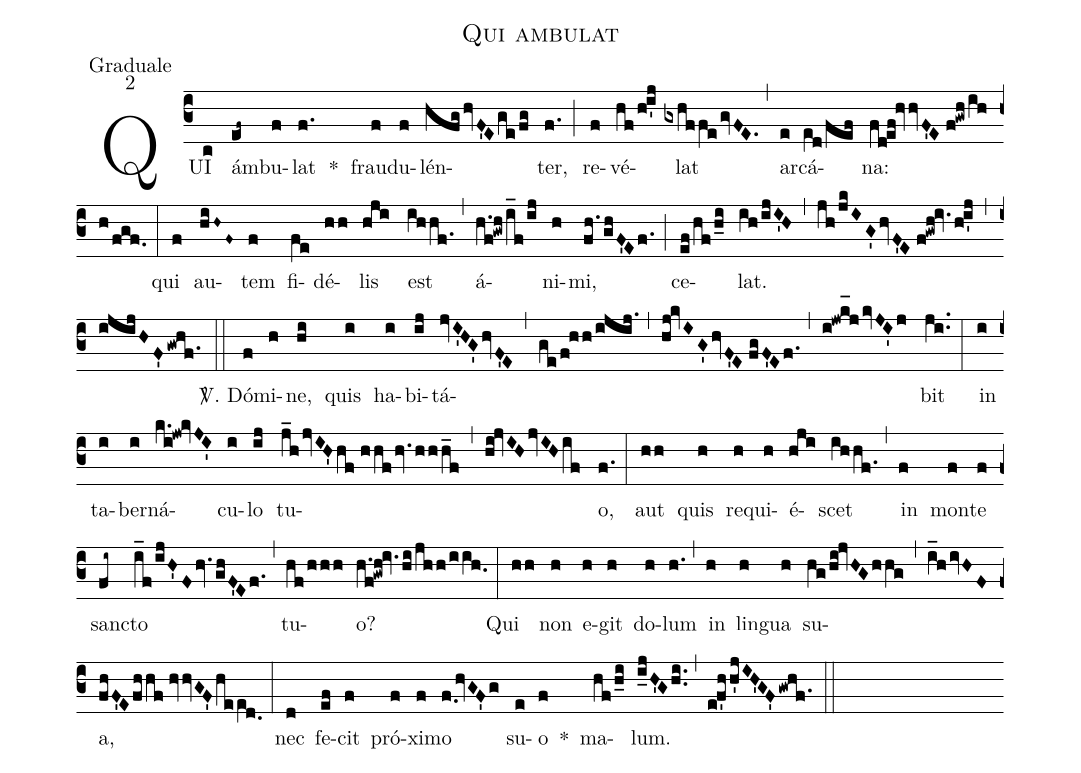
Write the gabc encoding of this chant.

name: Qui ambulat;
office-part: Graduale;
mode: 2;
%%
(c3) QUI(c) ám(ef~)bu(f)lat(f.) *() frau(f)du(f)lén(hfghvF'Ege/fg)ter,(f.) (;) re(f)vé(hf/hi'j)lat(gxhffegvFE.) (,) ar(e)cá(e[ll:1]d/fef)na:(fd!ef!hvvF'E//f!gwh/ihh/fgf.) (:)
qui(f) au(hiH~F~)tem(f) fi(fe)dé(hh)lis(hji) est(ihhf.) (,) á(h.f!gwh/i_f/ij)ni(h)mi,(fh./ghF'Ef.) (;) ce(ef/hf/h_i)lat.(ih/ijI'H) (,) (jh/jkIG'hvF'E//f!gwh!iv.hi'j) (,) (ijijHF'gwhf.1) (::)
<sp>V/</sp>. Dó(f)mi(h)ne,(hi) quis(i) ha(i)bi(ij)tá(jvI'HG'hvF'E)(,)(ge/f!hh/ijij.)(,)(hj!kvIG'hvF'E//fgF'Ef.)(,)(i!jwk_[hl:1]jkvJI'j)bit(ji..) (:)
in(i) ta(i)ber(i)ná(k.i!jw!kvJI')cu(i)lo(ij) tu(j_hjvIH'hf//hhfhv.hhh_f)(,)(hi!jvIHjvIHif)o,(f.) (:)
aut(hh) quis(h) re(h)qui(h)é(hji)scet(ihhf.) (,) in(f) mon(f)te(f) sanc(fi~)to(i_f/ijH'Fhv.ghF'Ef.) (,) tu(hf/hhh)o?(h.f!gwh!iv.hi/jhh/iih.0) (:)
Qui(hh) non(h) e(h)git(h) do(h)lum(h.) (,) in(h) lin(h)gua(h) su(hg/hi!jvHGhhg)(,)(i_hivHF)a,(fhF'Efhhf//hvvGF'hee[ll:1]d.0) (:)
nec(d) fe(ef)cit(f) pró(f)xi(f)mo(f.0/[-0.5]hvGF'g) su(e)o(f) *() ma(hf/h_i)lum.(i_jH'Ghi..) (,) (ef'hh'jIH'GF'gwhf.1) (::)
